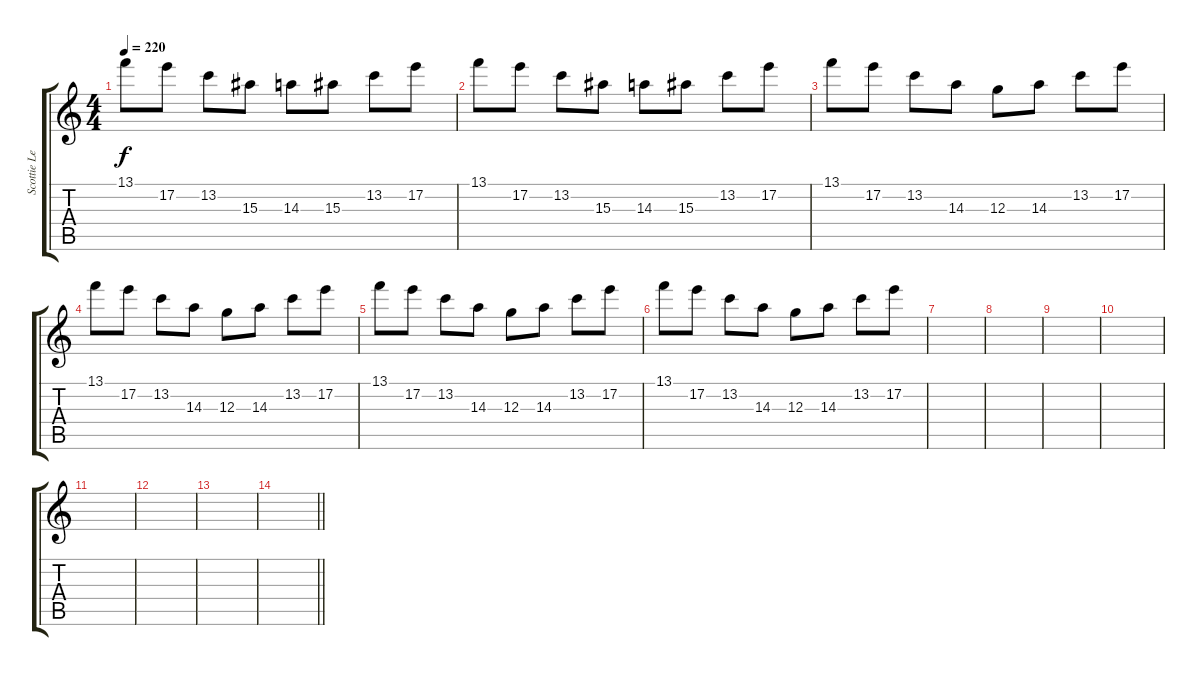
\track ("Scottie LePage" "Scottie Le") {instrument distortionguitar}
\staff {score tabs}
\tuning (E4 B3 G3 D3 A2 D2) {hide}
\ts (4 4)
\tempo 220
\clef g2
\ks c
13.1.8{dy f} 17.2.8 13.2.8 15.3.8 14.3.8 15.3.8 13.2.8 17.2.8 |
13.1.8 17.2.8 13.2.8 15.3.8 14.3.8 15.3.8 13.2.8 17.2.8 |
13.1.8{volume 0} 17.2.8 13.2.8 14.3.8 12.3.8 14.3.8 13.2.8 17.2.8 |
13.1.8 17.2.8 13.2.8 14.3.8 12.3.8 14.3.8 13.2.8 17.2.8 |
13.1.8 17.2.8 13.2.8 14.3.8 12.3.8 14.3.8 13.2.8 17.2.8 |
13.1.8 17.2.8 13.2.8 14.3.8 12.3.8 14.3.8 13.2.8 17.2.8 |
|
|
|
|
|
|
|
\barLineRight lightlight
